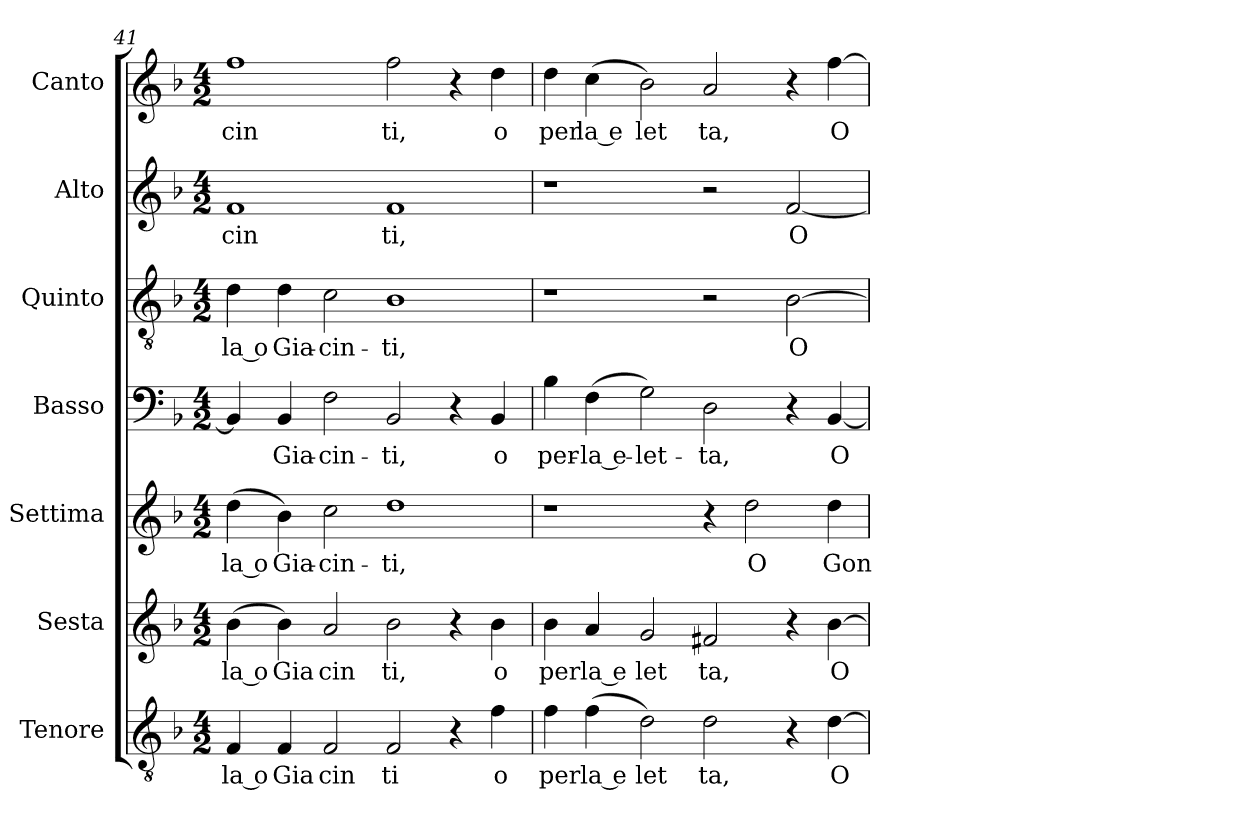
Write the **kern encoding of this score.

**kern	**text	**kern	**text	**kern	**text	**kern	**text	**kern	**text	**kern	**text	**kern	**text
*part7	*part7	*part6	*part6	*part5	*part5	*part4	*part4	*part3	*part3	*part2	*part2	*part1	*part1
*staff7	*staff7	*staff6	*staff6	*staff5	*staff5	*staff4	*staff4	*staff3	*staff3	*staff2	*staff2	*staff1	*staff1
*I"Tenore	*	*I"Sesta	*	*I"Settima	*	*I"Basso	*	*I"Quinto	*	*I"Alto	*	*I"Canto	*
*clefGv2	*	*clefG2	*	*clefG2	*	*clefF4	*	*clefGv2	*	*clefG2	*	*clefG2	*
*k[b-]	*	*k[b-]	*	*k[b-]	*	*k[b-]	*	*k[b-]	*	*k[b-]	*	*k[b-]	*
*F:	*	*F:	*	*F:	*	*F:	*	*F:	*	*F:	*	*F:	*
*M4/2	*	*M4/2	*	*M4/2	*	*M4/2	*	*M4/2	*	*M4/2	*	*M4/2	*
=41	=41	=41	=41	=41	=41	=41	=41	=41	=41	=41	=41	=41	=41
!	!LO:LY:b:rj	!	!LO:LY:b:rj	!	!LO:LY:b:rj	!	!	!	!LO:LY:b:rj	!	!LO:LY:b:cj	!	!LO:LY:b:cj
4F/	la o	(<4b-\	la o	(<4dd\	-la o	4BB-/]	.	4d\	-la o	1f	cin	1ff	cin
!	!LO:LY:b:cj	!	!LO:LY:b:cj	!	!LO:LY:b:cj	!	!LO:LY:b:cj	!	!LO:LY:b:cj	!	!	!	!
4F/	Gia	4b-\)	Gia	4b-\)	Gia-	4BB-/	Gia-	4d\	Gia-	.	.	.	.
!	!LO:LY:b:cj	!	!LO:LY:b:cj	!	!LO:LY:b:cj	!	!LO:LY:b:cj	!	!LO:LY:b:cj	!	!	!	!
2F/	cin	2a/	cin	2cc\	-cin-	2F\	-cin-	2c\	-cin-	.	.	.	.
!	!LO:LY:b:cj	!	!LO:LY:b:cj	!	!LO:LY:b:cj	!	!LO:LY:b:cj	!	!LO:LY:b:cj	!	!LO:LY:b:cj	!	!LO:LY:b:cj
2F/	ti	2b-\	ti,	1dd	-ti,	2BB-/	-ti,	1B-	-ti,	1f	ti,	2ff\	ti,
4r	.	4r	.	.	.	4r	.	.	.	.	.	4r	.
!	!LO:LY:b:cj	!	!LO:LY:b:cj	!	!	!	!LO:LY:b:cj	!	!	!	!	!	!LO:LY:b:cj
4f\	o	4b-\	o	.	.	4BB-/	o	.	.	.	.	4dd\	o
=42	=42	=42	=42	=42	=42	=42	=42	=42	=42	=42	=42	=42	=42
!	!LO:LY:b:cj	!	!LO:LY:b:cj	!	!	!	!LO:LY:b:cj	!	!	!	!	!	!LO:LY:b:cj
4f\	per	4b-\	per	1r	.	4B-\	per-	1r	.	1r	.	4dd\	per
!	!LO:LY:b:rj	!	!LO:LY:b:rj	!	!	!	!LO:LY:b:rj	!	!	!	!	!	!LO:LY:b:rj
(<4f\	la e	4a/	la e	.	.	(<4F\	-la e-	.	.	.	.	(<4cc\	la e
!	!LO:LY:b:cj	!	!LO:LY:b:cj	!	!	!	!LO:LY:b:cj	!	!	!	!	!	!LO:LY:b:cj
2d\)	let	2g/	let	.	.	2G\)	-let-	.	.	.	.	2b-\)	let
!	!LO:LY:b:cj	!	!LO:LY:b:cj	!	!	!	!LO:LY:b:cj	!	!	!	!	!	!LO:LY:b:cj
2d\	ta,	2f#X/	ta,	4r	.	2D\	-ta,	2r	.	2r	.	2a/	ta,
!	!	!	!	!	!LO:LY:b:cj	!	!	!	!	!	!	!	!
.	.	.	.	2dd\	O	.	.	.	.	.	.	.	.
!	!	!	!	!	!	!	!	!	!LO:LY:b:cj	!	!LO:LY:b:cj	!	!
4r	.	4r	.	.	.	4r	.	[>2B-\	O	[<2f/	O	4r	.
!	!LO:LY:b:cj	!	!LO:LY:b:cj	!	!LO:LY:b:cj	!	!LO:LY:b:cj	!	!	!	!	!	!LO:LY:b:cj
[>4d\	O	[>4b-\	O	4dd\	Gon-	[<4BB-/	O	.	.	.	.	[>4ff\	O
=	=	=	=	=	=	=	=	=	=	=	=	=	=
*-	*-	*-	*-	*-	*-	*-	*-	*-	*-	*-	*-	*-	*-
